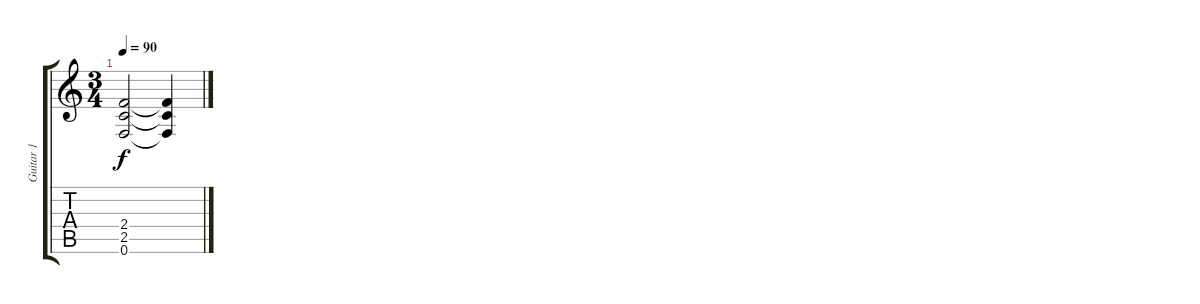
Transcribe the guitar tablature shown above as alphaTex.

\track ("Guitar 1" "Guitar 1") {instrument electricguitarclean}
\staff {score tabs}
\tuning (F4 C4 Ab3 Eb3 Bb2 F2) {hide}
\ts (3 4)
\tempo 90
\clef g2
\ks c
(2.4{t} 2.5{t} 0.6{t}).2{dy f} (2.4{t} 2.5{t} 0.6{t}).4
